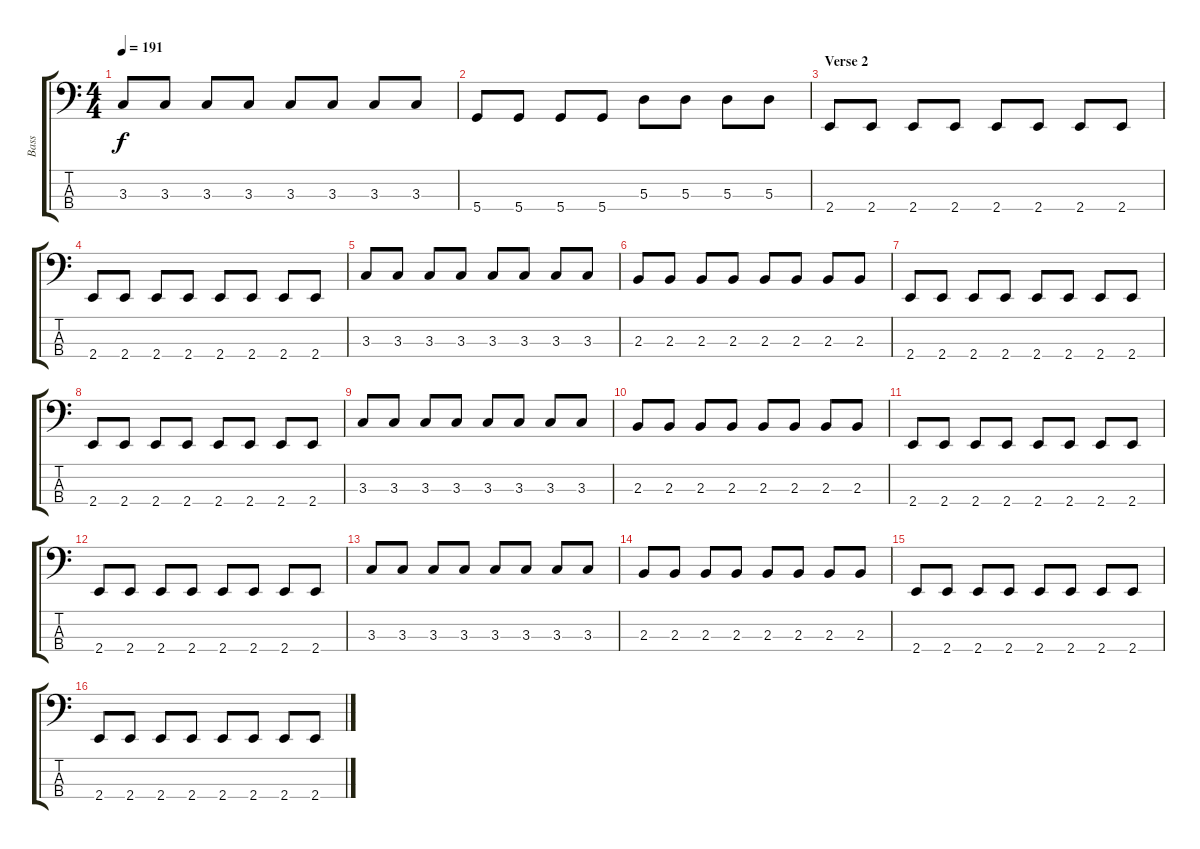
\track ("Bass" "Bass") {instrument electricbassfinger}
\staff {score tabs}
\tuning (G2 D2 A1 D1) {hide}
\ts (4 4)
\tempo 191
\clef f4
\ks c
3.3.8{dy f} 3.3.8 3.3.8 3.3.8 3.3.8 3.3.8 3.3.8 3.3.8 |
5.4.8 5.4.8 5.4.8 5.4.8 5.3.8 5.3.8 5.3.8 5.3.8 |
\section ("" "Verse 2")
2.4.8 2.4.8 2.4.8 2.4.8 2.4.8 2.4.8 2.4.8 2.4.8 |
2.4.8 2.4.8 2.4.8 2.4.8 2.4.8 2.4.8 2.4.8 2.4.8 |
3.3.8 3.3.8 3.3.8 3.3.8 3.3.8 3.3.8 3.3.8 3.3.8 |
2.3.8 2.3.8 2.3.8 2.3.8 2.3.8 2.3.8 2.3.8 2.3.8 |
2.4.8 2.4.8 2.4.8 2.4.8 2.4.8 2.4.8 2.4.8 2.4.8 |
2.4.8 2.4.8 2.4.8 2.4.8 2.4.8 2.4.8 2.4.8 2.4.8 |
3.3.8 3.3.8 3.3.8 3.3.8 3.3.8 3.3.8 3.3.8 3.3.8 |
2.3.8 2.3.8 2.3.8 2.3.8 2.3.8 2.3.8 2.3.8 2.3.8 |
2.4.8 2.4.8 2.4.8 2.4.8 2.4.8 2.4.8 2.4.8 2.4.8 |
2.4.8 2.4.8 2.4.8 2.4.8 2.4.8 2.4.8 2.4.8 2.4.8 |
3.3.8 3.3.8 3.3.8 3.3.8 3.3.8 3.3.8 3.3.8 3.3.8 |
2.3.8 2.3.8 2.3.8 2.3.8 2.3.8 2.3.8 2.3.8 2.3.8 |
2.4.8 2.4.8 2.4.8 2.4.8 2.4.8 2.4.8 2.4.8 2.4.8 |
2.4.8 2.4.8 2.4.8 2.4.8 2.4.8 2.4.8 2.4.8 2.4.8
